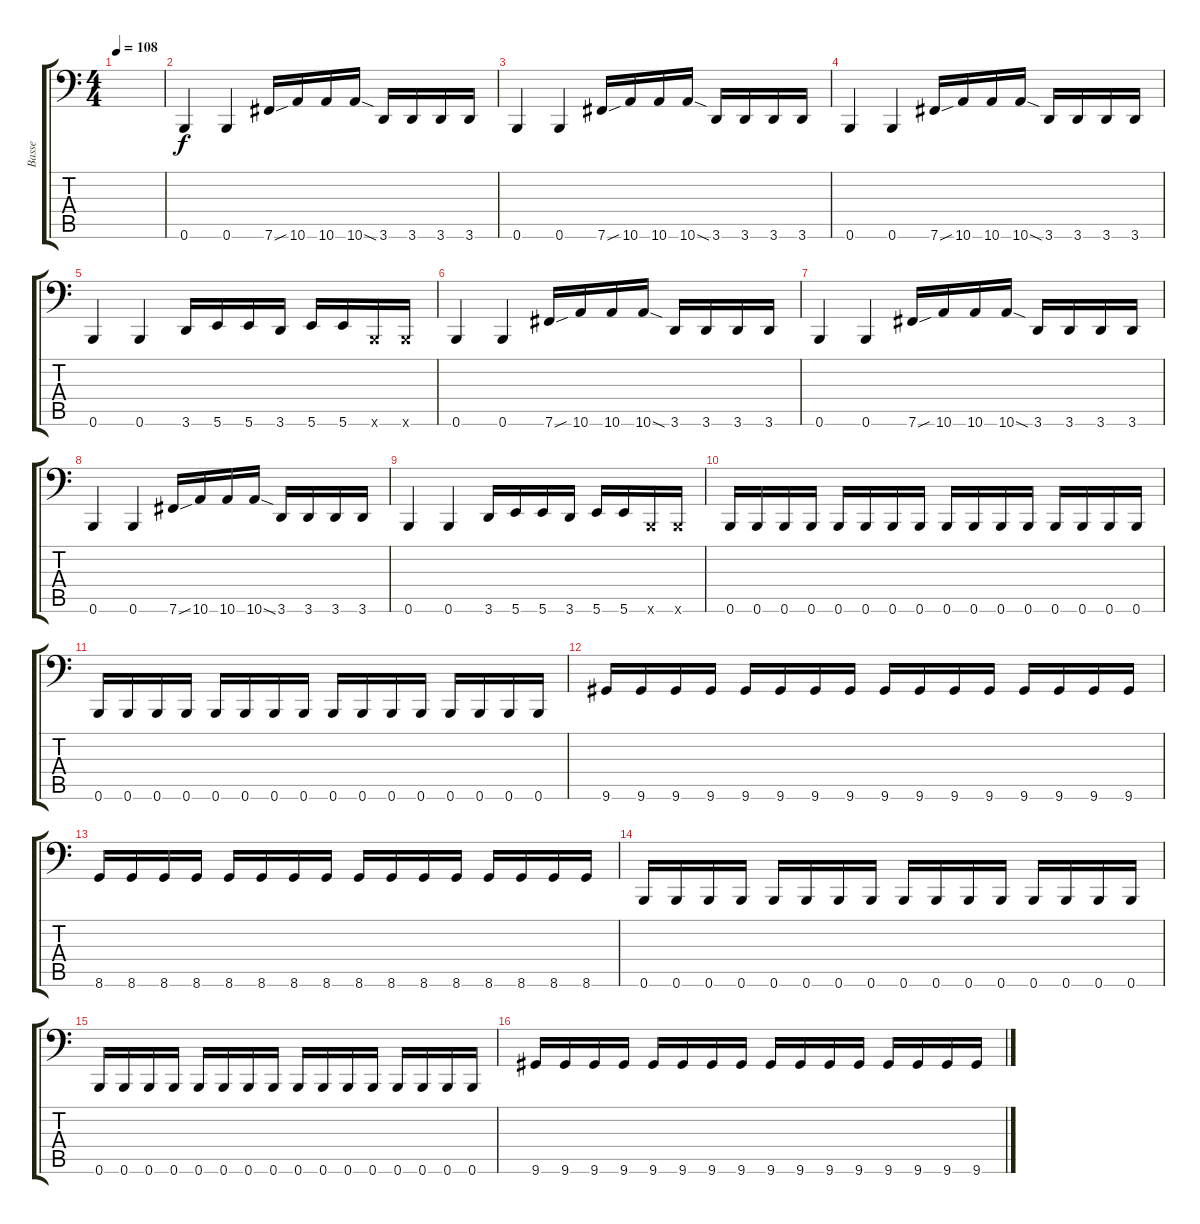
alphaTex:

\track ("Basse" "Basse") {instrument electricbasspick}
\staff {score tabs}
\tuning (B2 Gb2 D2 A1 E1 B0) {hide}
\ts (4 4)
\tempo 108
\clef f4
\ks c
|
0.6.4 0.6.4 7.6{sou}.16 10.6.16 10.6.16 10.6{sod}.16 3.6.16 3.6.16 3.6.16 3.6.16 |
0.6.4 0.6.4 7.6{sou}.16 10.6.16 10.6.16 10.6{sod}.16 3.6.16 3.6.16 3.6.16 3.6.16 |
0.6.4 0.6.4 7.6{sou}.16 10.6.16 10.6.16 10.6{sod}.16 3.6.16 3.6.16 3.6.16 3.6.16 |
0.6.4 0.6.4 3.6.16 5.6.16 5.6.16 3.6.16 5.6.16 5.6.16 0.6{x}.16 0.6{x}.16 |
0.6.4 0.6.4 7.6{sou}.16 10.6.16 10.6.16 10.6{sod}.16 3.6.16 3.6.16 3.6.16 3.6.16 |
0.6.4 0.6.4 7.6{sou}.16 10.6.16 10.6.16 10.6{sod}.16 3.6.16 3.6.16 3.6.16 3.6.16 |
0.6.4 0.6.4 7.6{sou}.16 10.6.16 10.6.16 10.6{sod}.16 3.6.16 3.6.16 3.6.16 3.6.16 |
0.6.4 0.6.4 3.6.16 5.6.16 5.6.16 3.6.16 5.6.16 5.6.16 0.6{x}.16 0.6{x}.16 |
0.6.16 0.6.16 0.6.16 0.6.16 0.6.16 0.6.16 0.6.16 0.6.16 0.6.16 0.6.16 0.6.16 0.6.16 0.6.16 0.6.16 0.6.16 0.6.16 |
0.6.16 0.6.16 0.6.16 0.6.16 0.6.16 0.6.16 0.6.16 0.6.16 0.6.16 0.6.16 0.6.16 0.6.16 0.6.16 0.6.16 0.6.16 0.6.16 |
9.6.16 9.6.16 9.6.16 9.6.16 9.6.16 9.6.16 9.6.16 9.6.16 9.6.16 9.6.16 9.6.16 9.6.16 9.6.16 9.6.16 9.6.16 9.6.16 |
8.6.16 8.6.16 8.6.16 8.6.16 8.6.16 8.6.16 8.6.16 8.6.16 8.6.16 8.6.16 8.6.16 8.6.16 8.6.16 8.6.16 8.6.16 8.6.16 |
0.6.16 0.6.16 0.6.16 0.6.16 0.6.16 0.6.16 0.6.16 0.6.16 0.6.16 0.6.16 0.6.16 0.6.16 0.6.16 0.6.16 0.6.16 0.6.16 |
0.6.16 0.6.16 0.6.16 0.6.16 0.6.16 0.6.16 0.6.16 0.6.16 0.6.16 0.6.16 0.6.16 0.6.16 0.6.16 0.6.16 0.6.16 0.6.16 |
9.6.16 9.6.16 9.6.16 9.6.16 9.6.16 9.6.16 9.6.16 9.6.16 9.6.16 9.6.16 9.6.16 9.6.16 9.6.16 9.6.16 9.6.16 9.6.16
